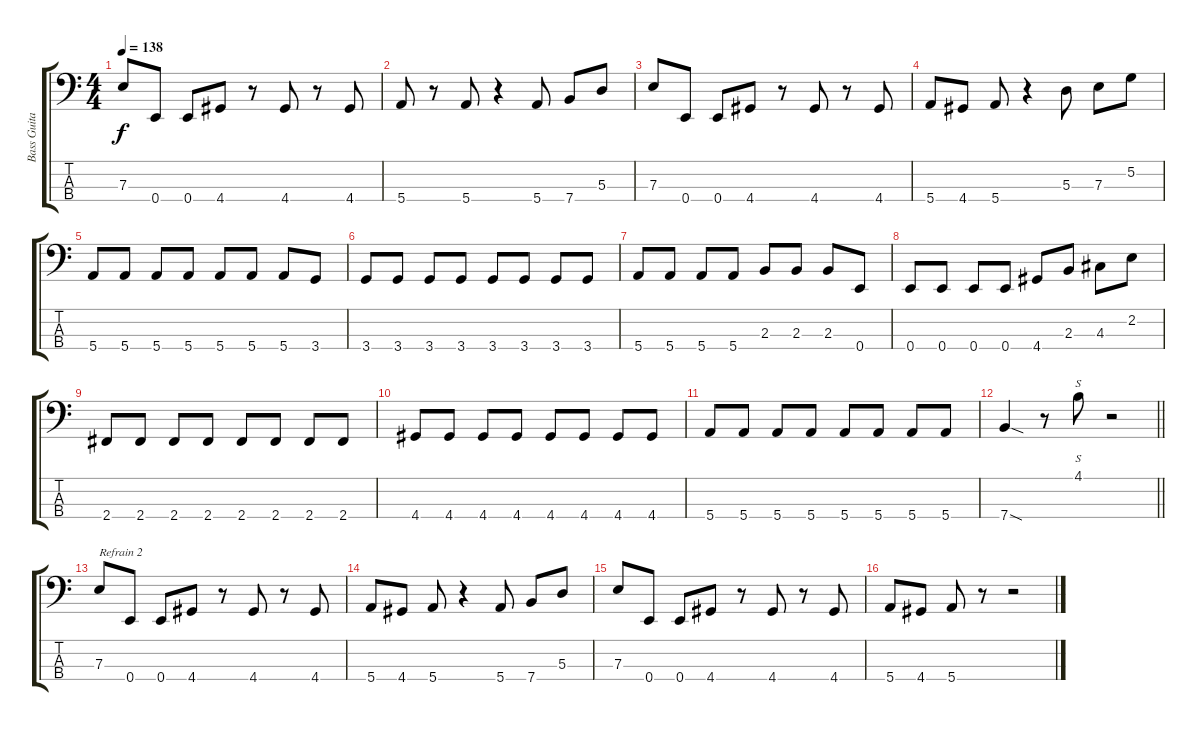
\track ("Bass Guitar" "Bass Guita") {instrument electricbassfinger}
\staff {score tabs}
\tuning (G2 D2 A1 E1) {hide}
\ts (4 4)
\tempo 138
\clef f4
\ks c
7.3.8{dy f} 0.4.8 0.4.8 4.4.8 r.8 4.4.8 r.8 4.4.8 |
5.4.8 r.8 5.4.8 r.4 5.4.8 7.4.8 5.3.8 |
7.3.8 0.4.8 0.4.8 4.4.8 r.8 4.4.8 r.8 4.4.8 |
5.4.8 4.4.8 5.4.8 r.4 5.3.8 7.3.8 5.2.8 |
5.4.8 5.4.8 5.4.8 5.4.8 5.4.8 5.4.8 5.4.8 3.4.8 |
3.4.8 3.4.8 3.4.8 3.4.8 3.4.8 3.4.8 3.4.8 3.4.8 |
5.4.8 5.4.8 5.4.8 5.4.8 2.3.8 2.3.8 2.3.8 0.4.8 |
0.4.8 0.4.8 0.4.8 0.4.8 4.4.8 2.3.8 4.3.8 2.2.8 |
2.4.8 2.4.8 2.4.8 2.4.8 2.4.8 2.4.8 2.4.8 2.4.8 |
4.4.8 4.4.8 4.4.8 4.4.8 4.4.8 4.4.8 4.4.8 4.4.8 |
5.4.8 5.4.8 5.4.8 5.4.8 5.4.8 5.4.8 5.4.8 5.4.8 |
\barLineRight lightlight
7.4{sod}.4 r.8 4.1.8{s instrument slapbass1} r.2 |
7.3.8{txt "Refrain 2" instrument electricbassfinger} 0.4.8 0.4.8 4.4.8 r.8 4.4.8 r.8 4.4.8 |
5.4.8 4.4.8 5.4.8 r.4 5.4.8 7.4.8 5.3.8 |
7.3.8 0.4.8 0.4.8 4.4.8 r.8 4.4.8 r.8 4.4.8 |
5.4.8 4.4.8 5.4.8 r.8 r.2
